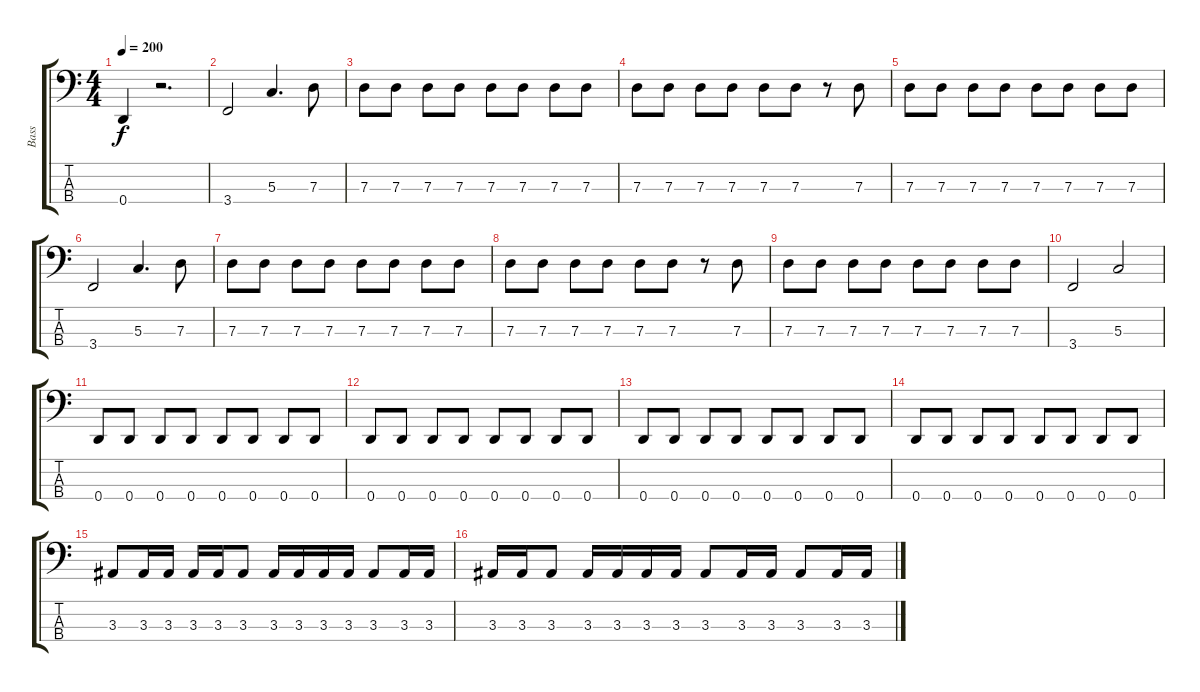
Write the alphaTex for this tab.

\track ("Bass" "Bass") {instrument electricbasspick}
\staff {score tabs}
\tuning (F2 C2 G1 D1) {hide}
\ts (4 4)
\tempo 200
\clef f4
\ks c
0.4{t}.4{dy f} r.2{d} |
3.4.2 5.3.4{d} 7.3.8 |
7.3.8 7.3.8 7.3.8 7.3.8 7.3.8 7.3.8 7.3.8 7.3.8 |
7.3.8 7.3.8 7.3.8 7.3.8 7.3.8 7.3.8 r.8 7.3.8 |
7.3.8 7.3.8 7.3.8 7.3.8 7.3.8 7.3.8 7.3.8 7.3.8 |
3.4.2 5.3.4{d} 7.3.8 |
7.3.8 7.3.8 7.3.8 7.3.8 7.3.8 7.3.8 7.3.8 7.3.8 |
7.3.8 7.3.8 7.3.8 7.3.8 7.3.8 7.3.8 r.8 7.3.8 |
7.3.8 7.3.8 7.3.8 7.3.8 7.3.8 7.3.8 7.3.8 7.3.8 |
3.4.2 5.3.2 |
0.4.8 0.4.8 0.4.8 0.4.8 0.4.8 0.4.8 0.4.8 0.4.8 |
0.4.8 0.4.8 0.4.8 0.4.8 0.4.8 0.4.8 0.4.8 0.4.8 |
0.4.8 0.4.8 0.4.8 0.4.8 0.4.8 0.4.8 0.4.8 0.4.8 |
0.4.8 0.4.8 0.4.8 0.4.8 0.4.8 0.4.8 0.4.8 0.4.8 |
3.3.8 3.3.16 3.3.16 3.3.16 3.3.16 3.3.8 3.3.16 3.3.16 3.3.16 3.3.16 3.3.8 3.3.16 3.3.16 |
3.3.16 3.3.16 3.3.8 3.3.16 3.3.16 3.3.16 3.3.16 3.3.8 3.3.16 3.3.16 3.3.8 3.3.16 3.3.16
